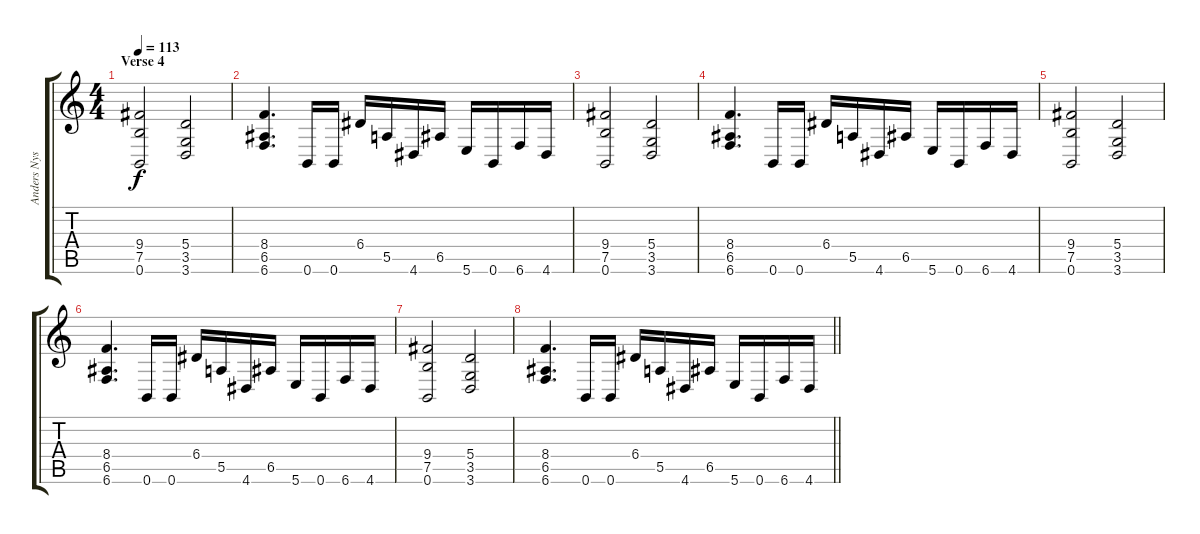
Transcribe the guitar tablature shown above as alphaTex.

\track ("Anders Nyström" "Anders Nys") {instrument distortionguitar}
\staff {score tabs}
\tuning (B3 Gb3 D3 A2 E2 B1) {hide}
\ts (4 4)
\section ("" "Verse 4")
\tempo 113
\clef g2
\ks c
(9.4 7.5 0.6).2{dy f} (5.4 3.5 3.6).2 |
(8.4 6.5 6.6).4{d} 0.6.16 0.6.16 6.4.16 5.5.16 4.6.16 6.5.16 5.6.16 0.6.16 6.6.16 4.6.16 |
(9.4 7.5 0.6).2 (5.4 3.5 3.6).2 |
(8.4 6.5 6.6).4{d} 0.6.16 0.6.16 6.4.16 5.5.16 4.6.16 6.5.16 5.6.16 0.6.16 6.6.16 4.6.16 |
(9.4 7.5 0.6).2 (5.4 3.5 3.6).2 |
(8.4 6.5 6.6).4{d} 0.6.16 0.6.16 6.4.16 5.5.16 4.6.16 6.5.16 5.6.16 0.6.16 6.6.16 4.6.16 |
(9.4 7.5 0.6).2 (5.4 3.5 3.6).2 |
\barLineRight lightlight
(8.4 6.5 6.6).4{d} 0.6.16 0.6.16 6.4.16 5.5.16 4.6.16 6.5.16 5.6.16 0.6.16 6.6.16 4.6.16
